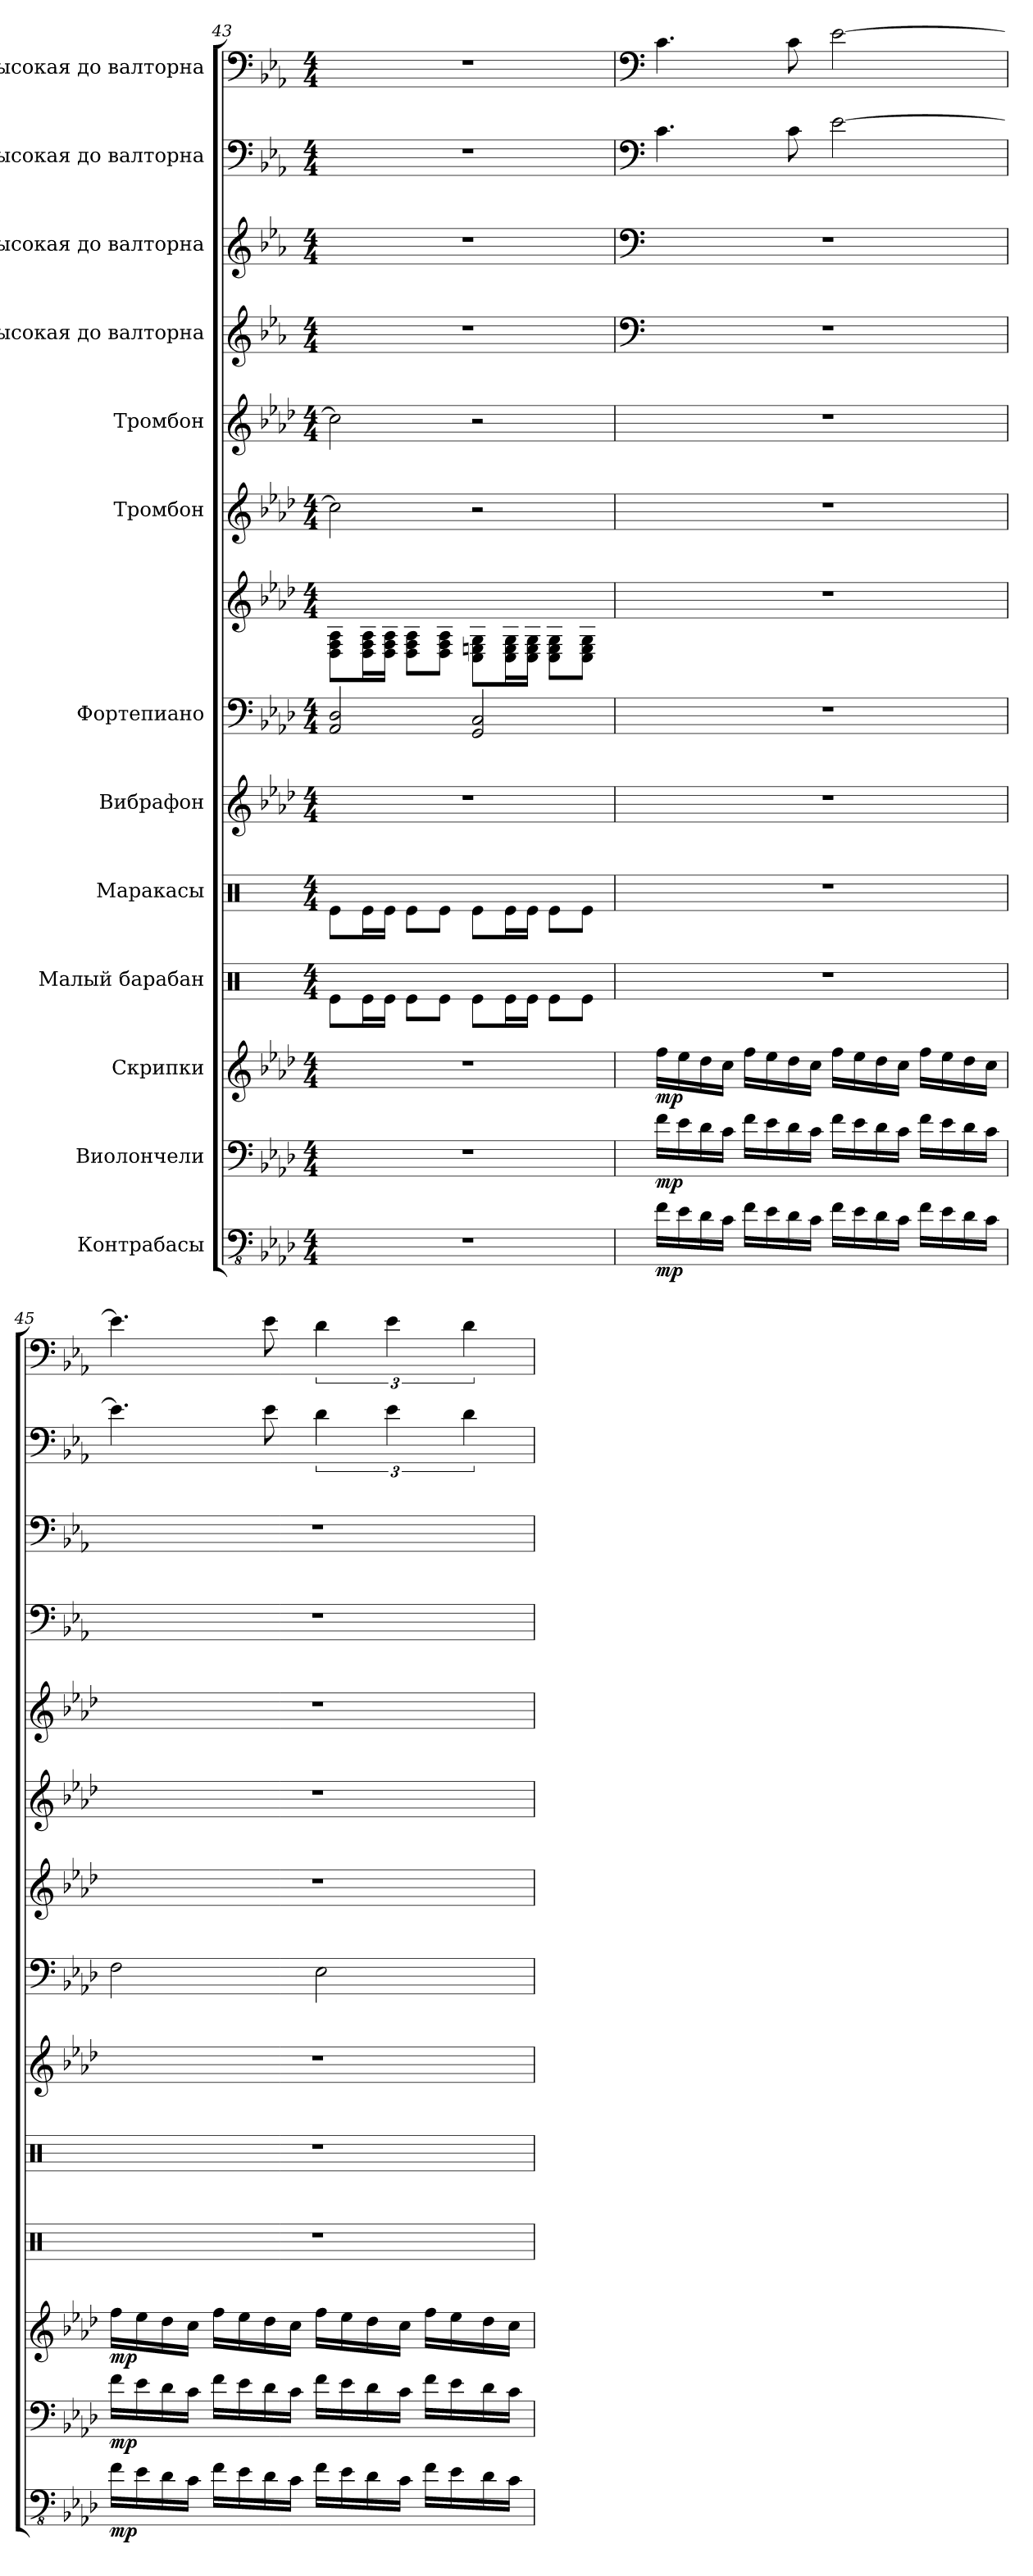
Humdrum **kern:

**kern	**dynam	**kern	**dynam	**kern	**dynam	**kern	**kern	**kern	**kern	**kern	**kern	**kern	**kern	**kern	**kern	**kern
*part13	*part13	*part12	*part12	*part11	*part11	*part10	*part9	*part8	*part7	*part7	*part6	*part5	*part4	*part3	*part2	*part1
*staff14	*staff14	*staff13	*staff13	*staff12	*staff12	*staff11	*staff10	*staff9	*staff8	*staff7	*staff6	*staff5	*staff4	*staff3	*staff2	*staff1
*I"Контрабасы	*	*I"Виолончели	*	*I"Скрипки	*	*I"Малый барабан	*I"Маракасы	*I"Вибрафон	*I"Фортепиано	*	*I"Тромбон	*I"Тромбон	*I"Высокая до валторна	*I"Высокая до валторна	*I"Высокая до валторна	*I"Высокая до валторна
!!LO:PB:g=z
*clefFv4	*	*clefF4	*	*clefG2	*	*clefX	*clefX	*clefG2	*clefF4	*clefG2	*clefG2	*clefG2	*clefG2	*clefG2	*clefF4	*clefF4
*	*	*	*	*	*	*	*	*	*	*	*	*	*ITrd4c7	*ITrd4c7	*ITrd4c7	*ITrd4c7
*k[b-e-a-d-]	*	*k[b-e-a-d-]	*	*k[b-e-a-d-]	*	*k[]	*k[]	*k[b-e-a-d-]	*k[b-e-a-d-]	*k[b-e-a-d-]	*k[b-e-a-d-]	*k[b-e-a-d-]	*k[b-e-a-d-]	*k[b-e-a-d-]	*k[b-e-a-d-]	*k[b-e-a-d-]
*M4/4	*	*M4/4	*	*M4/4	*	*M4/4	*M4/4	*M4/4	*M4/4	*M4/4	*M4/4	*M4/4	*M4/4	*M4/4	*M4/4	*M4/4
=43	=43	=43	=43	=43	=43	=43	=43	=43	=43	=43	=43	=43	=43	=43	=43	=43
1r	.	1r	.	1r	.	8Re\L	8Re\L	1r	2AA-/ 2D-/	8D-\ 8F\ 8A-\L	2cc\]	2cc\]	1r	1r	1r	1r
.	.	.	.	.	.	16Re\L	16Re\L	.	.	16D-\ 16F\ 16A-\L	.	.	.	.	.	.
.	.	.	.	.	.	16Re\JJ	16Re\JJ	.	.	16D-\ 16F\ 16A-\JJ	.	.	.	.	.	.
.	.	.	.	.	.	8Re\L	8Re\L	.	.	8D-\ 8F\ 8A-\L	.	.	.	.	.	.
.	.	.	.	.	.	8Re\J	8Re\J	.	.	8D-\ 8F\ 8A-\J	.	.	.	.	.	.
.	.	.	.	.	.	8Re\L	8Re\L	.	2GG/ 2C/	8C\ 8En\ 8G\L	2r	2r	.	.	.	.
.	.	.	.	.	.	16Re\L	16Re\L	.	.	16C\ 16E\ 16G\L	.	.	.	.	.	.
.	.	.	.	.	.	16Re\JJ	16Re\JJ	.	.	16C\ 16E\ 16G\JJ	.	.	.	.	.	.
.	.	.	.	.	.	8Re\L	8Re\L	.	.	8C\ 8E\ 8G\L	.	.	.	.	.	.
.	.	.	.	.	.	8Re\J	8Re\J	.	.	8C\ 8E\ 8G\J	.	.	.	.	.	.
=44	=44	=44	=44	=44	=44	=44	=44	=44	=44	=44	=44	=44	=44	=44	=44	=44
*	*	*	*	*	*	*	*	*	*	*	*	*	*clefF4	*clefF4	*clefF4	*clefF4
!	!LO:DY:b	!	!LO:DY:b	!	!LO:DY:b	!	!	!	!	!	!	!	!	!	!	!
16F\LL	mp	16f\LL	mp	16ff\LL	mp	1r	1r	1r	1r	1r	1r	1r	1r	1r	4.F\	4.F\
16E-\	.	16e-\	.	16ee-\	.	.	.	.	.	.	.	.	.	.	.	.
16D-\	.	16d-\	.	16dd-\	.	.	.	.	.	.	.	.	.	.	.	.
16C\JJ	.	16c\JJ	.	16cc\JJ	.	.	.	.	.	.	.	.	.	.	.	.
16F\LL	.	16f\LL	.	16ff\LL	.	.	.	.	.	.	.	.	.	.	.	.
16E-\	.	16e-\	.	16ee-\	.	.	.	.	.	.	.	.	.	.	.	.
16D-\	.	16d-\	.	16dd-\	.	.	.	.	.	.	.	.	.	.	8F\	8F\
16C\JJ	.	16c\JJ	.	16cc\JJ	.	.	.	.	.	.	.	.	.	.	.	.
16F\LL	.	16f\LL	.	16ff\LL	.	.	.	.	.	.	.	.	.	.	[2A-\	[2A-\
16E-\	.	16e-\	.	16ee-\	.	.	.	.	.	.	.	.	.	.	.	.
16D-\	.	16d-\	.	16dd-\	.	.	.	.	.	.	.	.	.	.	.	.
16C\JJ	.	16c\JJ	.	16cc\JJ	.	.	.	.	.	.	.	.	.	.	.	.
16F\LL	.	16f\LL	.	16ff\LL	.	.	.	.	.	.	.	.	.	.	.	.
16E-\	.	16e-\	.	16ee-\	.	.	.	.	.	.	.	.	.	.	.	.
16D-\	.	16d-\	.	16dd-\	.	.	.	.	.	.	.	.	.	.	.	.
16C\JJ	.	16c\JJ	.	16cc\JJ	.	.	.	.	.	.	.	.	.	.	.	.
!!LO:PB:g=z
=45	=45	=45	=45	=45	=45	=45	=45	=45	=45	=45	=45	=45	=45	=45	=45	=45
!	!LO:DY:b	!	!LO:DY:b	!	!LO:DY:b	!	!	!	!	!	!	!	!	!	!	!
16F\LL	mp	16f\LL	mp	16ff\LL	mp	1r	1r	1r	2F\	1r	1r	1r	1r	1r	4.A-\]	4.A-\]
16E-\	.	16e-\	.	16ee-\	.	.	.	.	.	.	.	.	.	.	.	.
16D-\	.	16d-\	.	16dd-\	.	.	.	.	.	.	.	.	.	.	.	.
16C\JJ	.	16c\JJ	.	16cc\JJ	.	.	.	.	.	.	.	.	.	.	.	.
16F\LL	.	16f\LL	.	16ff\LL	.	.	.	.	.	.	.	.	.	.	.	.
16E-\	.	16e-\	.	16ee-\	.	.	.	.	.	.	.	.	.	.	.	.
16D-\	.	16d-\	.	16dd-\	.	.	.	.	.	.	.	.	.	.	8A-\	8A-\
16C\JJ	.	16c\JJ	.	16cc\JJ	.	.	.	.	.	.	.	.	.	.	.	.
16F\LL	.	16f\LL	.	16ff\LL	.	.	.	.	2E-\	.	.	.	.	.	6G\	6G\
16E-\	.	16e-\	.	16ee-\	.	.	.	.	.	.	.	.	.	.	.	.
16D-\	.	16d-\	.	16dd-\	.	.	.	.	.	.	.	.	.	.	.	.
.	.	.	.	.	.	.	.	.	.	.	.	.	.	.	6A-\	6A-\
16C\JJ	.	16c\JJ	.	16cc\JJ	.	.	.	.	.	.	.	.	.	.	.	.
16F\LL	.	16f\LL	.	16ff\LL	.	.	.	.	.	.	.	.	.	.	.	.
16E-\	.	16e-\	.	16ee-\	.	.	.	.	.	.	.	.	.	.	.	.
.	.	.	.	.	.	.	.	.	.	.	.	.	.	.	6G\	6G\
16D-\	.	16d-\	.	16dd-\	.	.	.	.	.	.	.	.	.	.	.	.
16C\JJ	.	16c\JJ	.	16cc\JJ	.	.	.	.	.	.	.	.	.	.	.	.
=	=	=	=	=	=	=	=	=	=	=	=	=	=	=	=	=
*-	*-	*-	*-	*-	*-	*-	*-	*-	*-	*-	*-	*-	*-	*-	*-	*-
